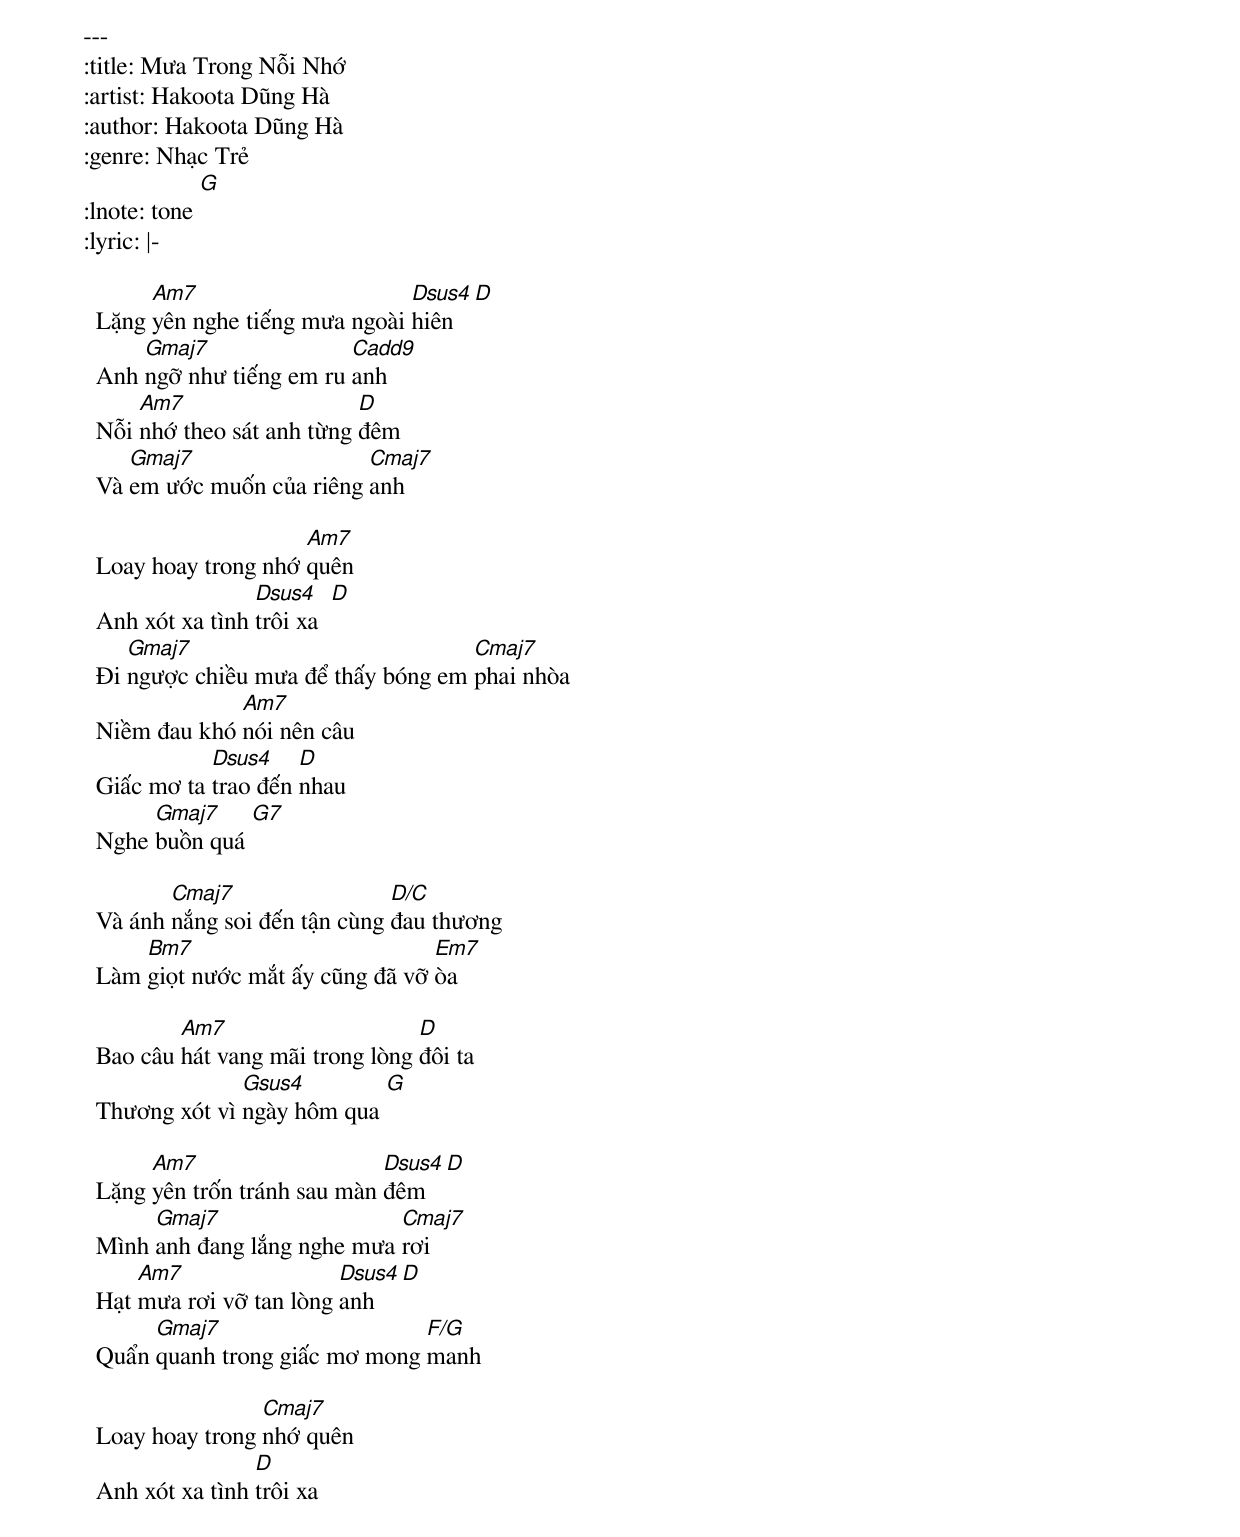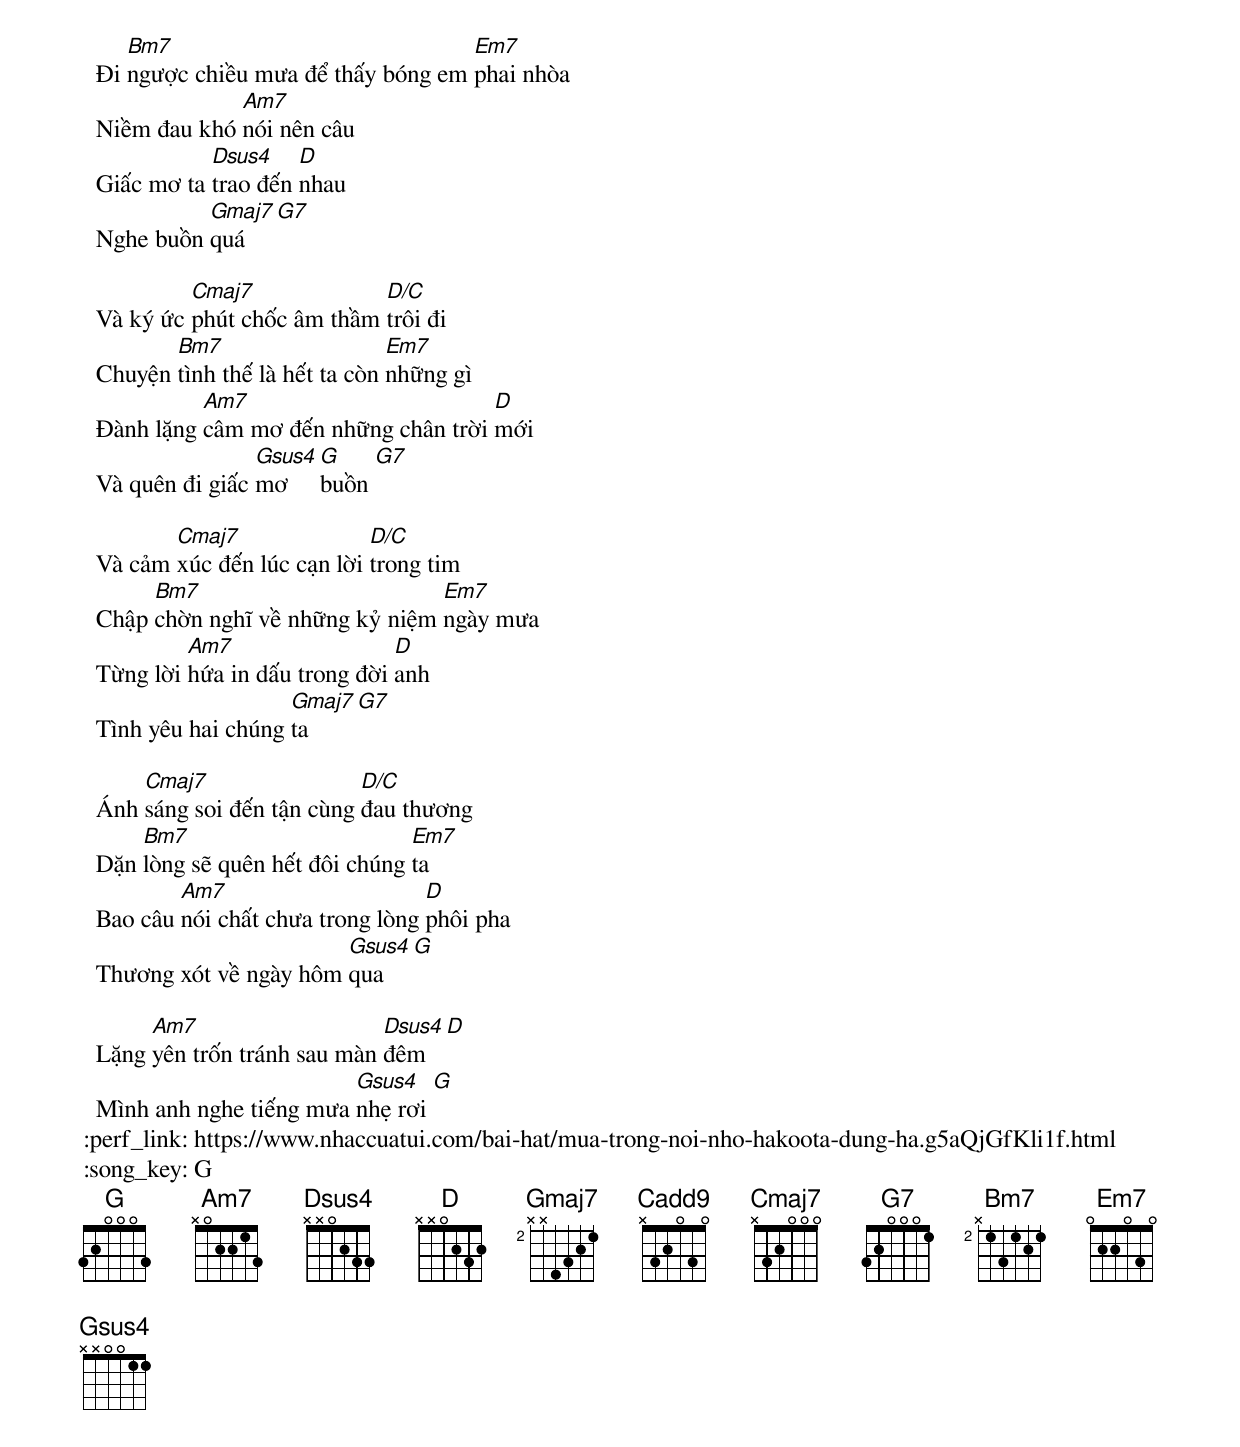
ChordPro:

---
:title: Mưa Trong Nỗi Nhớ
:artist: Hakoota Dũng Hà
:author: Hakoota Dũng Hà
:genre: Nhạc Trẻ
:lnote: tone [G]
:lyric: |-

  Lặng [Am7]yên nghe tiếng mưa ngoài [Dsus4]hiên [D]
  Anh [Gmaj7]ngỡ như tiếng em ru [Cadd9]anh
  Nỗi [Am7]nhớ theo sát anh từng [D]đêm
  Và [Gmaj7]em ước muốn của riêng [Cmaj7]anh

  Loay hoay trong nhớ [Am7]quên
  Anh xót xa tình [Dsus4]trôi xa  [D]
  Đi [Gmaj7]ngược chiều mưa để thấy bóng em [Cmaj7]phai nhòa
  Niềm đau khó [Am7]nói nên câu
  Giấc mơ ta [Dsus4]trao đến [D]nhau
  Nghe [Gmaj7]buồn quá [G7]

  Và ánh [Cmaj7]nắng soi đến tận cùng [D/C]đau thương
  Làm [Bm7]giọt nước mắt ấy cũng đã vỡ [Em7]òa

  Bao câu [Am7]hát vang mãi trong lòng [D]đôi ta
  Thương xót vì [Gsus4]ngày hôm qua [G]

  Lặng [Am7]yên trốn tránh sau màn [Dsus4]đêm [D]
  Mình [Gmaj7]anh đang lắng nghe mưa [Cmaj7]rơi
  Hạt [Am7]mưa rơi vỡ tan lòng [Dsus4]anh [D]
  Quẩn [Gmaj7]quanh trong giấc mơ mong [F/G]manh

  Loay hoay trong [Cmaj7]nhớ quên
  Anh xót xa tình [D]trôi xa

  Đi [Bm7]ngược chiều mưa để thấy bóng em [Em7]phai nhòa
  Niềm đau khó [Am7]nói nên câu
  Giấc mơ ta [Dsus4]trao đến [D]nhau
  Nghe buồn [Gmaj7]quá [G7]

  Và ký ức [Cmaj7]phút chốc âm thầm [D/C]trôi đi
  Chuyện [Bm7]tình thế là hết ta còn [Em7]những gì
  Đành lặng [Am7]câm mơ đến những chân trời [D]mới
  Và quên đi giấc [Gsus4]mơ [G]buồn [G7]

  Và cảm [Cmaj7]xúc đến lúc cạn lời [D/C]trong tim
  Chập [Bm7]chờn nghĩ về những kỷ niệm [Em7]ngày mưa
  Từng lời [Am7]hứa in dấu trong đời [D]anh
  Tình yêu hai chúng [Gmaj7]ta  [G7]

  Ánh [Cmaj7]sáng soi đến tận cùng [D/C]đau thương
  Dặn [Bm7]lòng sẽ quên hết đôi chúng [Em7]ta
  Bao câu [Am7]nói chất chưa trong lòng [D]phôi pha
  Thương xót về ngày hôm [Gsus4]qua [G]

  Lặng [Am7]yên trốn tránh sau màn [Dsus4]đêm [D]
  Mình anh nghe tiếng mưa [Gsus4]nhẹ rơi [G]
:perf_link: https://www.nhaccuatui.com/bai-hat/mua-trong-noi-nho-hakoota-dung-ha.g5aQjGfKli1f.html
:song_key: G
